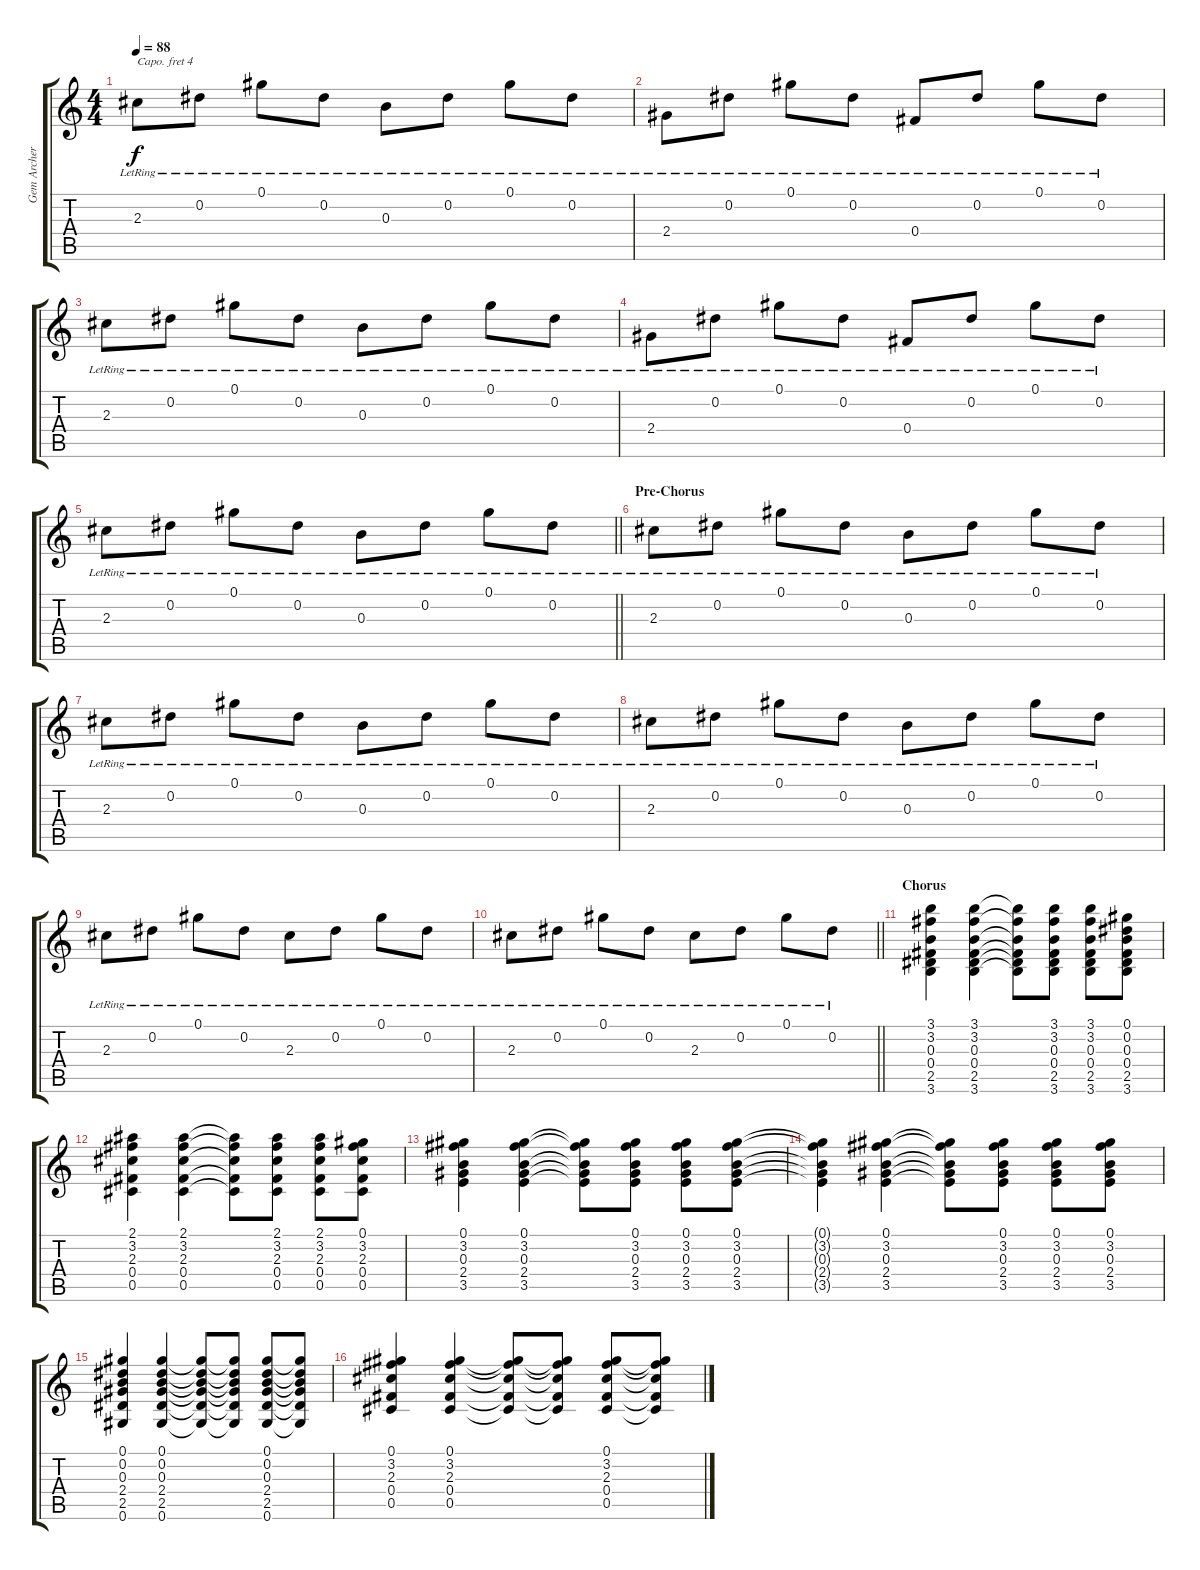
\track ("Gem Archer" "Gem Archer") {instrument electricguitarclean}
\staff {score tabs}
\capo 4
\tuning (E4 B3 G3 D3 A2 E2) {hide}
\ts (4 4)
\tempo 88
\clef g2
\ks c
2.3{lr}.8{dy f} 0.2{lr}.8 0.1{lr}.8 0.2{lr}.8 0.3{lr}.8 0.2{lr}.8 0.1{lr}.8 0.2{lr}.8 |
2.4{lr}.8 0.2{lr}.8 0.1{lr}.8 0.2{lr}.8 0.4{lr}.8 0.2{lr}.8 0.1{lr}.8 0.2{lr}.8 |
2.3{lr}.8 0.2{lr}.8 0.1{lr}.8 0.2{lr}.8 0.3{lr}.8 0.2{lr}.8 0.1{lr}.8 0.2{lr}.8 |
2.4{lr}.8 0.2{lr}.8 0.1{lr}.8 0.2{lr}.8 0.4{lr}.8 0.2{lr}.8 0.1{lr}.8 0.2{lr}.8 |
\barLineRight lightlight
2.3{lr}.8 0.2{lr}.8 0.1{lr}.8 0.2{lr}.8 0.3{lr}.8 0.2{lr}.8 0.1{lr}.8 0.2{lr}.8 |
\section ("" "Pre-Chorus")
2.3{lr}.8 0.2{lr}.8 0.1{lr}.8 0.2{lr}.8 0.3{lr}.8 0.2{lr}.8 0.1{lr}.8 0.2{lr}.8 |
2.3{lr}.8 0.2{lr}.8 0.1{lr}.8 0.2{lr}.8 0.3{lr}.8 0.2{lr}.8 0.1{lr}.8 0.2{lr}.8 |
2.3{lr}.8 0.2{lr}.8 0.1{lr}.8 0.2{lr}.8 0.3{lr}.8 0.2{lr}.8 0.1{lr}.8 0.2{lr}.8 |
2.3{lr}.8 0.2{lr}.8 0.1{lr}.8 0.2{lr}.8 2.3{lr}.8 0.2{lr}.8 0.1{lr}.8 0.2{lr}.8 |
\barLineRight lightlight
2.3{lr}.8 0.2{lr}.8 0.1{lr}.8 0.2{lr}.8 2.3{lr}.8 0.2{lr}.8 0.1{lr}.8 0.2{lr}.8 |
\section ("" "Chorus")
(3.1 3.2 0.3 0.4 2.5 3.6).4{volume 10 instrument electricguitarclean} (3.1 3.2 0.3 0.4 2.5 3.6).4 (3.1{t} 3.2{t} 0.3{t} 0.4{t} 2.5{t} 3.6{t}).8 (3.1 3.2 0.3 0.4 2.5 3.6).8 (3.1 3.2 0.3 0.4 2.5 3.6).8 (0.1 0.2 0.3 0.4 2.5 3.6).8 |
(2.1 3.2 2.3 0.4 0.5).4 (2.1 3.2 2.3 0.4 0.5).4 (2.1{t} 3.2{t} 2.3{t} 0.4{t} 0.5{t}).8 (2.1 3.2 2.3 0.4 0.5).8 (2.1 3.2 2.3 0.4 0.5).8 (0.1 3.2 2.3 0.4 0.5).8 |
(0.1 3.2 0.3 2.4 3.5).4 (0.1 3.2 0.3 2.4 3.5).4 (0.1{t} 3.2{t} 0.3{t} 2.4{t} 3.5{t}).8 (0.1 3.2 0.3 2.4 3.5).8 (0.1 3.2 0.3 2.4 3.5).8 (0.1 3.2 0.3 2.4 3.5).8 |
(0.1{t} 3.2{t} 0.3{t} 2.4{t} 3.5{t}).4 (0.1 3.2 0.3 2.4 3.5).4 (0.1{t} 3.2{t} 0.3{t} 2.4{t} 3.5{t}).8 (0.1 3.2 0.3 2.4 3.5).8 (0.1 3.2 0.3 2.4 3.5).8 (0.1 3.2 0.3 2.4 3.5).8 |
(0.1 0.2 0.3 2.4 2.5 0.6).4 (0.1 0.2 0.3 2.4 2.5 0.6).4 (0.1{t} 0.2{t} 0.3{t} 2.4{t} 2.5{t} 0.6{t}).8 (0.1{t} 0.2{t} 0.3{t} 2.4{t} 2.5{t} 0.6{t}).8 (0.1 0.2 0.3 2.4 2.5 0.6).8 (0.1{t} 0.2{t} 0.3{t} 2.4{t} 2.5{t} 0.6{t}).8 |
(0.1 3.2 2.3 0.4 0.5).4 (0.1 3.2 2.3 0.4 0.5).4 (0.1{t} 3.2{t} 2.3{t} 0.4{t} 0.5{t}).8 (0.1{t} 3.2{t} 2.3{t} 0.4{t} 0.5{t}).8 (0.1 3.2 2.3 0.4 0.5).8 (0.1{t} 3.2{t} 2.3{t} 0.4{t} 0.5{t}).8
